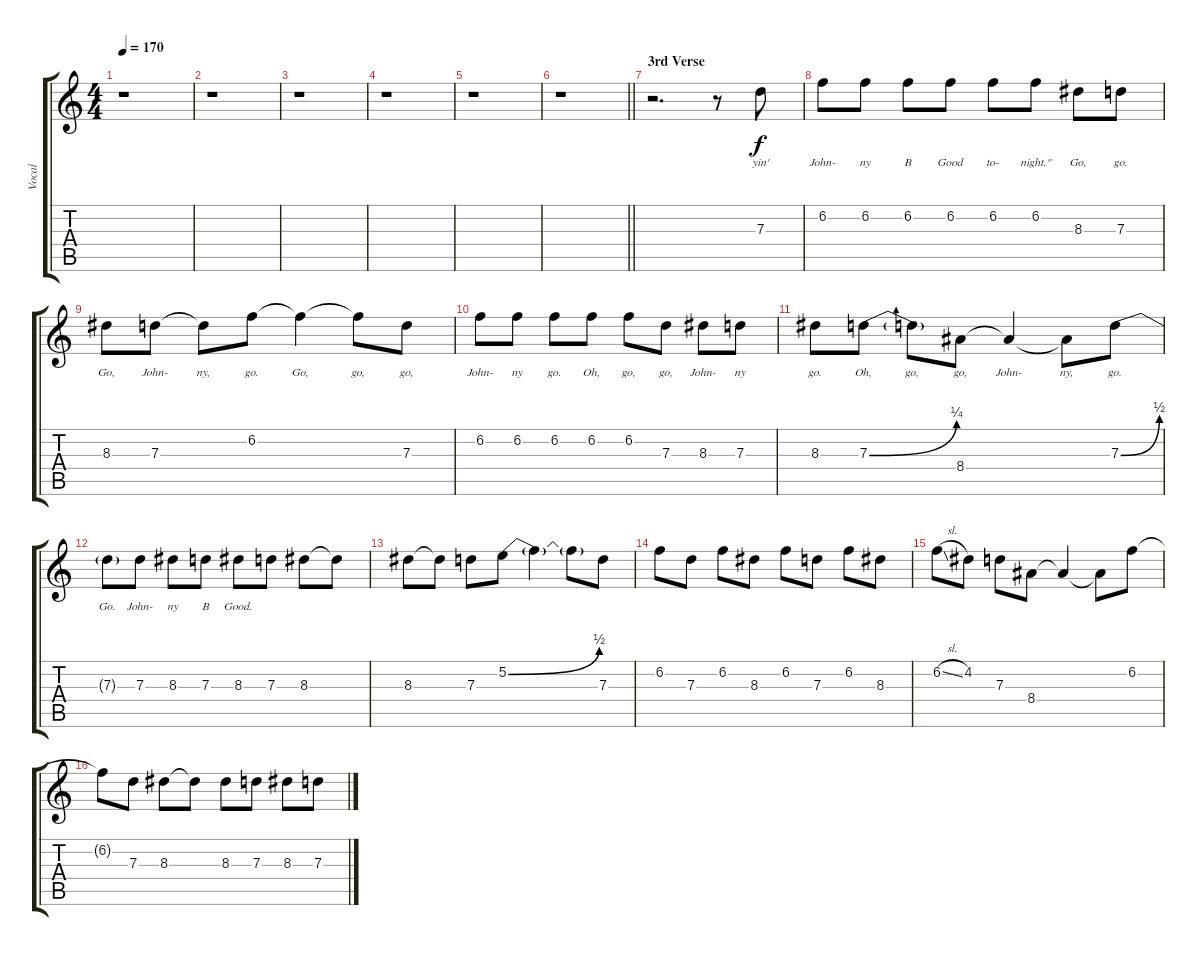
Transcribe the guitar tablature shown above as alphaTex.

\track ("Vocal" "Vocal") {instrument electricguitarjazz}
\staff {score tabs}
\tuning (E4 B3 G3 D3 A2 E2) {hide}
\ts (4 4)
\tempo 170
\clef g2
\ks c
r.1{dy f} |
r.1 |
r.1 |
r.1 |
r.1 |
\barLineRight lightlight
r.1 |
\section ("" "3rd Verse")
r.2{d} r.8 7.3.8{lyrics (0 "yin'") lyrics (1 "") lyrics (2 "") lyrics (3 "") lyrics (4 "")} |
6.2.8{lyrics (0 "John-") lyrics (1 "") lyrics (2 "") lyrics (3 "") lyrics (4 "")} 6.2.8{lyrics (0 "ny") lyrics (1 "") lyrics (2 "") lyrics (3 "") lyrics (4 "")} 6.2.8{lyrics (0 "B") lyrics (1 "") lyrics (2 "") lyrics (3 "") lyrics (4 "")} 6.2.8{lyrics (0 "Good") lyrics (1 "") lyrics (2 "") lyrics (3 "") lyrics (4 "")} 6.2.8{lyrics (0 "to-") lyrics (1 "") lyrics (2 "") lyrics (3 "") lyrics (4 "")} 6.2.8{lyrics (0 "night.\"") lyrics (1 "") lyrics (2 "") lyrics (3 "") lyrics (4 "")} 8.3.8{lyrics (0 "Go,") lyrics (1 "") lyrics (2 "") lyrics (3 "") lyrics (4 "")} 7.3.8{lyrics (0 "go.") lyrics (1 "") lyrics (2 "") lyrics (3 "") lyrics (4 "")} |
8.3.8{lyrics (0 "Go,") lyrics (1 "") lyrics (2 "") lyrics (3 "") lyrics (4 "")} 7.3.8{lyrics (0 "John-") lyrics (1 "") lyrics (2 "") lyrics (3 "") lyrics (4 "")} 7.3{t}.8{lyrics (0 "ny,") lyrics (1 "") lyrics (2 "") lyrics (3 "") lyrics (4 "")} 6.2.8{lyrics (0 "go.") lyrics (1 "") lyrics (2 "") lyrics (3 "") lyrics (4 "")} 6.2{t}.4{lyrics (0 "Go,") lyrics (1 "") lyrics (2 "") lyrics (3 "") lyrics (4 "")} 6.2{t}.8{lyrics (0 "go,") lyrics (1 "") lyrics (2 "") lyrics (3 "") lyrics (4 "")} 7.3.8{lyrics (0 "go,") lyrics (1 "") lyrics (2 "") lyrics (3 "") lyrics (4 "")} |
6.2.8{lyrics (0 "John-") lyrics (1 "") lyrics (2 "") lyrics (3 "") lyrics (4 "")} 6.2.8{lyrics (0 "ny") lyrics (1 "") lyrics (2 "") lyrics (3 "") lyrics (4 "")} 6.2.8{lyrics (0 "go.") lyrics (1 "") lyrics (2 "") lyrics (3 "") lyrics (4 "")} 6.2.8{lyrics (0 "Oh,") lyrics (1 "") lyrics (2 "") lyrics (3 "") lyrics (4 "")} 6.2.8{lyrics (0 "go,") lyrics (1 "") lyrics (2 "") lyrics (3 "") lyrics (4 "")} 7.3.8{lyrics (0 "go,") lyrics (1 "") lyrics (2 "") lyrics (3 "") lyrics (4 "")} 8.3.8{lyrics (0 "John-") lyrics (1 "") lyrics (2 "") lyrics (3 "") lyrics (4 "")} 7.3.8{lyrics (0 "ny") lyrics (1 "") lyrics (2 "") lyrics (3 "") lyrics (4 "")} |
8.3.8{lyrics (0 "go.") lyrics (1 "") lyrics (2 "") lyrics (3 "") lyrics (4 "")} 7.3{be (bend 0 0 60 1)}.8{lyrics (0 "Oh,") lyrics (1 "") lyrics (2 "") lyrics (3 "") lyrics (4 "")} 7.3{t}.8{lyrics (0 "go,") lyrics (1 "") lyrics (2 "") lyrics (3 "") lyrics (4 "")} 8.4.8{lyrics (0 "go,") lyrics (1 "") lyrics (2 "") lyrics (3 "") lyrics (4 "")} 8.4{t}.4{lyrics (0 "John-") lyrics (1 "") lyrics (2 "") lyrics (3 "") lyrics (4 "")} 8.4{t}.8{lyrics (0 "ny,") lyrics (1 "") lyrics (2 "") lyrics (3 "") lyrics (4 "")} 7.3{be (bend 0 0 60 2)}.8{lyrics (0 "go.") lyrics (1 "") lyrics (2 "") lyrics (3 "") lyrics (4 "")} |
7.3{t}.8{lyrics (0 "Go.") lyrics (1 "") lyrics (2 "") lyrics (3 "") lyrics (4 "")} 7.3.8{lyrics (0 "John-") lyrics (1 "") lyrics (2 "") lyrics (3 "") lyrics (4 "")} 8.3.8{lyrics (0 "ny") lyrics (1 "") lyrics (2 "") lyrics (3 "") lyrics (4 "")} 7.3.8{lyrics (0 "B") lyrics (1 "") lyrics (2 "") lyrics (3 "") lyrics (4 "")} 8.3.8{lyrics (0 "Good.") lyrics (1 "") lyrics (2 "") lyrics (3 "") lyrics (4 "")} 7.3.8 8.3.8 8.3{t}.8 |
8.3.8 8.3{t}.8 7.3.8 5.2{be (bend 0 0 60 2)}.8 5.2{t}.4 5.2{t}.8 7.3.8 |
6.2.8 7.3.8 6.2.8 8.3.8 6.2.8 7.3.8 6.2.8 8.3.8 |
6.2{sl}.8 4.2.8 7.3.8 8.4.8 8.4{t}.4 8.4{t}.8 6.2.8 |
6.2{t}.8 7.3.8 8.3.8 8.3{t}.8 8.3.8 7.3.8 8.3.8 7.3.8
